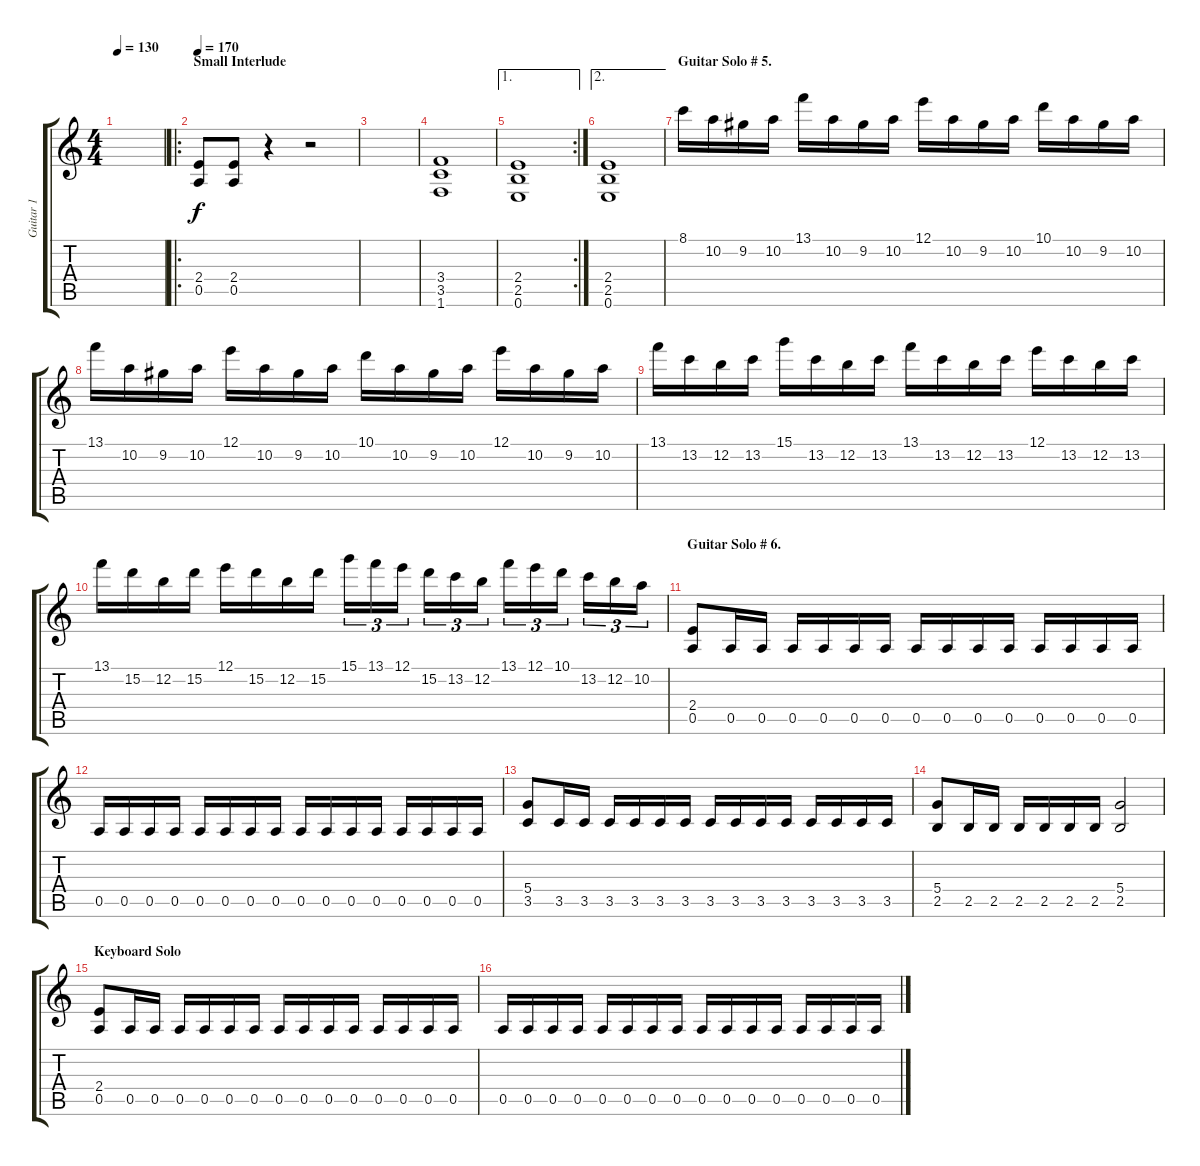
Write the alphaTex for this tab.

\track ("Guitar 1" "Guitar 1") {instrument distortionguitar}
\staff {score tabs}
\tuning (E4 B3 G3 D3 A2 E2) {hide}
\ts (4 4)
\tempo 130
\clef g2
\ks c
|
\ro
\section ("" "Small Interlude")
\tempo 170
(2.4 0.5).8 (2.4 0.5).8 r.4 r.2 |
|
(3.4 3.5 1.6).1 |
\ae 1
\rc 2
(2.4 2.5 0.6).1 |
\ae 2
(2.4 2.5 0.6).1 |
\section ("" "Guitar Solo # 5.")
8.1.16 10.2.16 9.2.16 10.2.16 13.1.16 10.2.16 9.2.16 10.2.16 12.1.16 10.2.16 9.2.16 10.2.16 10.1.16 10.2.16 9.2.16 10.2.16 |
13.1.16 10.2.16 9.2.16 10.2.16 12.1.16 10.2.16 9.2.16 10.2.16 10.1.16 10.2.16 9.2.16 10.2.16 12.1.16 10.2.16 9.2.16 10.2.16 |
13.1.16 13.2.16 12.2.16 13.2.16 15.1.16 13.2.16 12.2.16 13.2.16 13.1.16 13.2.16 12.2.16 13.2.16 12.1.16 13.2.16 12.2.16 13.2.16 |
13.1.16 15.2.16 12.2.16 15.2.16 12.1.16 15.2.16 12.2.16 15.2.16 15.1.16{tu (3 2)} 13.1.16{tu (3 2)} 12.1.16{tu (3 2)} 15.2.16{tu (3 2)} 13.2.16{tu (3 2)} 12.2.16{tu (3 2)} 13.1.16{tu (3 2)} 12.1.16{tu (3 2)} 10.1.16{tu (3 2)} 13.2.16{tu (3 2)} 12.2.16{tu (3 2)} 10.2.16{tu (3 2)} |
\section ("" "Guitar Solo # 6.")
(2.4 0.5).8 0.5.16 0.5.16 0.5.16 0.5.16 0.5.16 0.5.16 0.5.16 0.5.16 0.5.16 0.5.16 0.5.16 0.5.16 0.5.16 0.5.16 |
0.5.16 0.5.16 0.5.16 0.5.16 0.5.16 0.5.16 0.5.16 0.5.16 0.5.16 0.5.16 0.5.16 0.5.16 0.5.16 0.5.16 0.5.16 0.5.16 |
(5.4 3.5).8 3.5.16 3.5.16 3.5.16 3.5.16 3.5.16 3.5.16 3.5.16 3.5.16 3.5.16 3.5.16 3.5.16 3.5.16 3.5.16 3.5.16 |
(5.4 2.5).8 2.5.16 2.5.16 2.5.16 2.5.16 2.5.16 2.5.16 (5.4 2.5).2 |
\section ("" "Keyboard Solo")
(2.4 0.5).8 0.5.16 0.5.16 0.5.16 0.5.16 0.5.16 0.5.16 0.5.16 0.5.16 0.5.16 0.5.16 0.5.16 0.5.16 0.5.16 0.5.16 |
0.5.16 0.5.16 0.5.16 0.5.16 0.5.16 0.5.16 0.5.16 0.5.16 0.5.16 0.5.16 0.5.16 0.5.16 0.5.16 0.5.16 0.5.16 0.5.16
